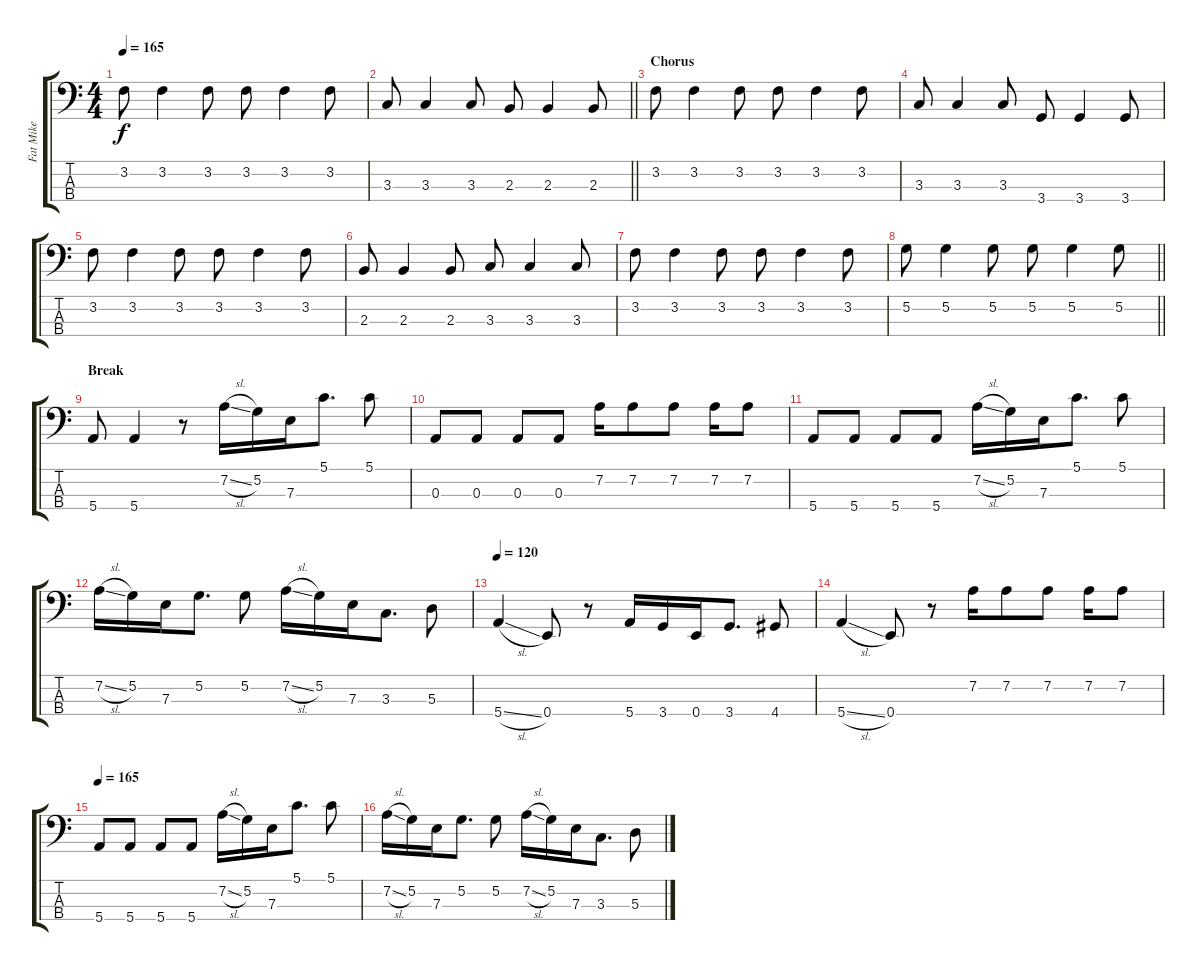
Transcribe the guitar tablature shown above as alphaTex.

\track ("Fat Mike" "Fat Mike") {instrument electricbasspick}
\staff {score tabs}
\tuning (G2 D2 A1 E1) {hide}
\ts (4 4)
\tempo 165
\clef f4
\ks c
3.2.8{dy f} 3.2.4 3.2.8 3.2.8 3.2.4 3.2.8 |
\barLineRight lightlight
3.3.8 3.3.4 3.3.8 2.3.8 2.3.4 2.3.8 |
\section ("" "Chorus")
3.2.8 3.2.4 3.2.8 3.2.8 3.2.4 3.2.8 |
3.3.8 3.3.4 3.3.8 3.4.8 3.4.4 3.4.8 |
3.2.8 3.2.4 3.2.8 3.2.8 3.2.4 3.2.8 |
2.3.8 2.3.4 2.3.8 3.3.8 3.3.4 3.3.8 |
3.2.8 3.2.4 3.2.8 3.2.8 3.2.4 3.2.8 |
\barLineRight lightlight
5.2.8 5.2.4 5.2.8 5.2.8 5.2.4 5.2.8 |
\section ("" "Break")
5.4.8 5.4.4 r.8 7.2{sl}.16 5.2.16 7.3.16 5.1.8{d} 5.1.8 |
0.3.8 0.3.8 0.3.8 0.3.8 7.2.16 7.2.8 7.2.8 7.2.16 7.2.8 |
5.4.8 5.4.8 5.4.8 5.4.8 7.2{sl}.16 5.2.16 7.3.16 5.1.8{d} 5.1.8 |
7.2{sl}.16 5.2.16 7.3.16 5.2.8{d} 5.2.8 7.2{sl}.16 5.2.16 7.3.16 3.3.8{d} 5.3.8 |
\tempo 120
5.4{sl}.4 0.4.8 r.8 5.4.16 3.4.16 0.4.16 3.4.8{d} 4.4.8 |
5.4{sl}.4 0.4.8 r.8 7.2.16 7.2.8 7.2.8 7.2.16 7.2.8 |
\tempo 170
\tempo 165
5.4.8 5.4.8 5.4.8 5.4.8 7.2{sl}.16 5.2.16 7.3.16 5.1.8{d} 5.1.8 |
7.2{sl}.16 5.2.16 7.3.16 5.2.8{d} 5.2.8 7.2{sl}.16 5.2.16 7.3.16 3.3.8{d} 5.3.8
